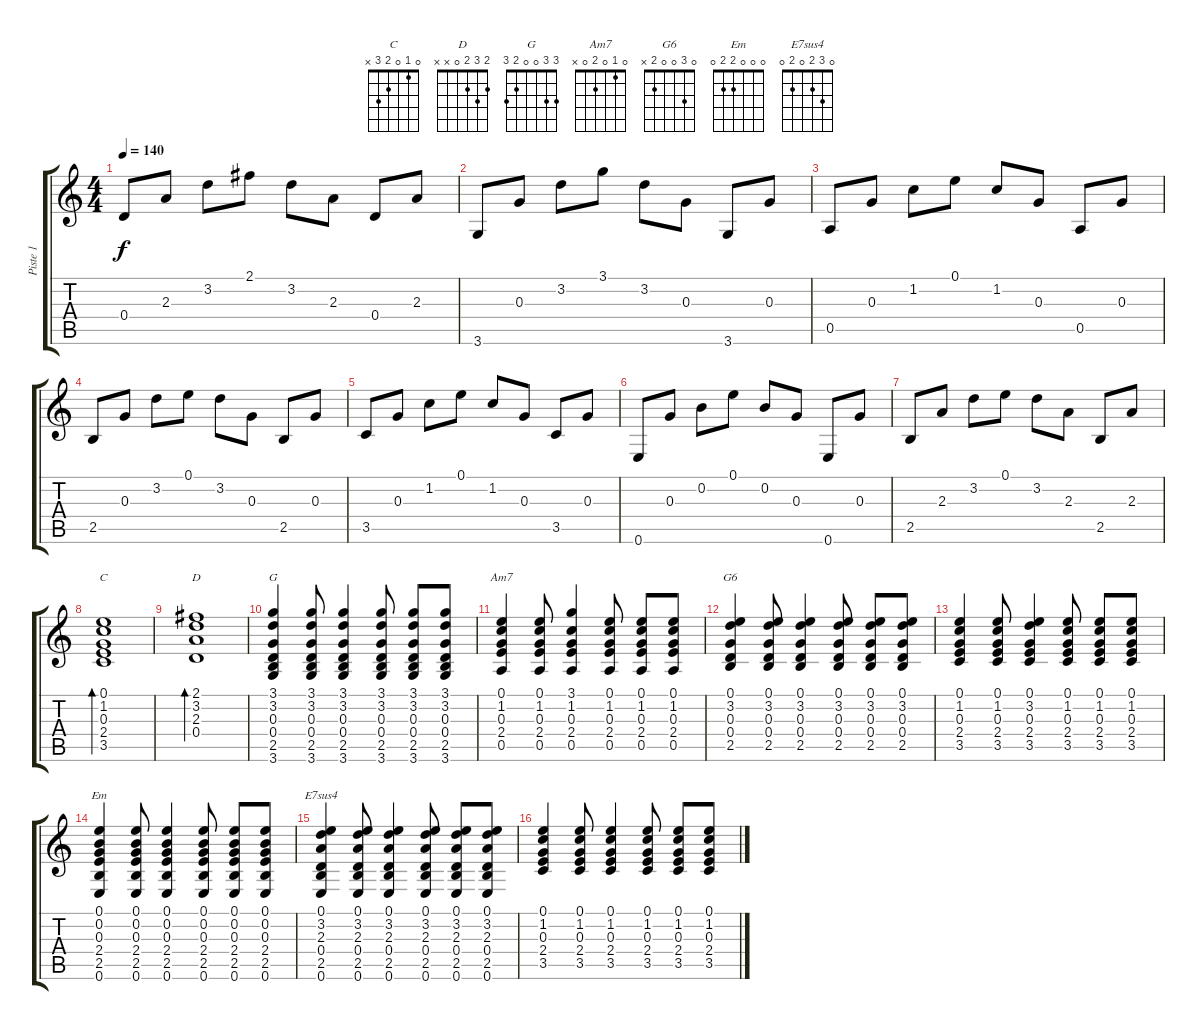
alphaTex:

\track ("Piste 1" "Piste 1") {instrument acousticguitarnylon}
\staff {score tabs}
\tuning (E4 B3 G3 D3 A2 E2) {hide}
\chord ("C" 0 1 0 2 3 x)
\chord ("D" 2 3 2 0 x x)
\chord ("G" 3 3 0 0 2 3)
\chord ("Am7" 0 1 0 2 0 x)
\chord ("G6" 0 3 0 0 2 x)
\chord ("Em" 0 0 0 2 2 0)
\chord ("E7sus4" 0 3 2 0 2 0)
\ts (4 4)
\tempo 140
\clef g2
\ks c
0.4.8{dy f} 2.3.8 3.2.8 2.1.8 3.2.8 2.3.8 0.4.8 2.3.8 |
3.6.8 0.3.8 3.2.8 3.1.8 3.2.8 0.3.8 3.6.8 0.3.8 |
0.5.8 0.3.8 1.2.8 0.1.8 1.2.8 0.3.8 0.5.8 0.3.8 |
2.5.8 0.3.8 3.2.8 0.1.8 3.2.8 0.3.8 2.5.8 0.3.8 |
3.5.8 0.3.8 1.2.8 0.1.8 1.2.8 0.3.8 3.5.8 0.3.8 |
0.6.8 0.3.8 0.2.8 0.1.8 0.2.8 0.3.8 0.6.8 0.3.8 |
2.5.8 2.3.8 3.2.8 0.1.8 3.2.8 2.3.8 2.5.8 2.3.8 |
(0.1 1.2 0.3 2.4 3.5).1{bd 60 ch "C"} |
(2.1 3.2 2.3 0.4).1{bd 60 ch "D"} |
(3.1 3.2 0.3 0.4 2.5 3.6).4{ch "G"} (3.1 3.2 0.3 0.4 2.5 3.6).8 (3.1 3.2 0.3 0.4 2.5 3.6).4 (3.1 3.2 0.3 0.4 2.5 3.6).8 (3.1 3.2 0.3 0.4 2.5 3.6).8 (3.1 3.2 0.3 0.4 2.5 3.6).8 |
(0.1 1.2 0.3 2.4 0.5).4{ch "Am7"} (0.1 1.2 0.3 2.4 0.5).8 (3.1 1.2 0.3 2.4 0.5).4 (0.1 1.2 0.3 2.4 0.5).8 (0.1 1.2 0.3 2.4 0.5).8 (0.1 1.2 0.3 2.4 0.5).8 |
(0.1 3.2 0.3 0.4 2.5).4{ch "G6"} (0.1 3.2 0.3 0.4 2.5).8 (0.1 3.2 0.3 0.4 2.5).4 (0.1 3.2 0.3 0.4 2.5).8 (0.1 3.2 0.3 0.4 2.5).8 (0.1 3.2 0.3 0.4 2.5).8 |
(0.1 1.2 0.3 2.4 3.5).4 (0.1 1.2 0.3 2.4 3.5).8 (0.1 3.2 0.3 2.4 3.5).4 (0.1 1.2 0.3 2.4 3.5).8 (0.1 1.2 0.3 2.4 3.5).8 (0.1 1.2 0.3 2.4 3.5).8 |
(0.1 0.2 0.3 2.4 2.5 0.6).4{ch "Em"} (0.1 0.2 0.3 2.4 2.5 0.6).8 (0.1 0.2 0.3 2.4 2.5 0.6).4 (0.1 0.2 0.3 2.4 2.5 0.6).8 (0.1 0.2 0.3 2.4 2.5 0.6).8 (0.1 0.2 0.3 2.4 2.5 0.6).8 |
(0.1 3.2 2.3 0.4 2.5 0.6).4{ch "E7sus4"} (0.1 3.2 2.3 0.4 2.5 0.6).8 (0.1 3.2 2.3 0.4 2.5 0.6).4 (0.1 3.2 2.3 0.4 2.5 0.6).8 (0.1 3.2 2.3 0.4 2.5 0.6).8 (0.1 3.2 2.3 0.4 2.5 0.6).8 |
(0.1 1.2 0.3 2.4 3.5).4 (0.1 1.2 0.3 2.4 3.5).8 (0.1 1.2 0.3 2.4 3.5).4 (0.1 1.2 0.3 2.4 3.5).8 (0.1 1.2 0.3 2.4 3.5).8 (0.1 1.2 0.3 2.4 3.5).8
